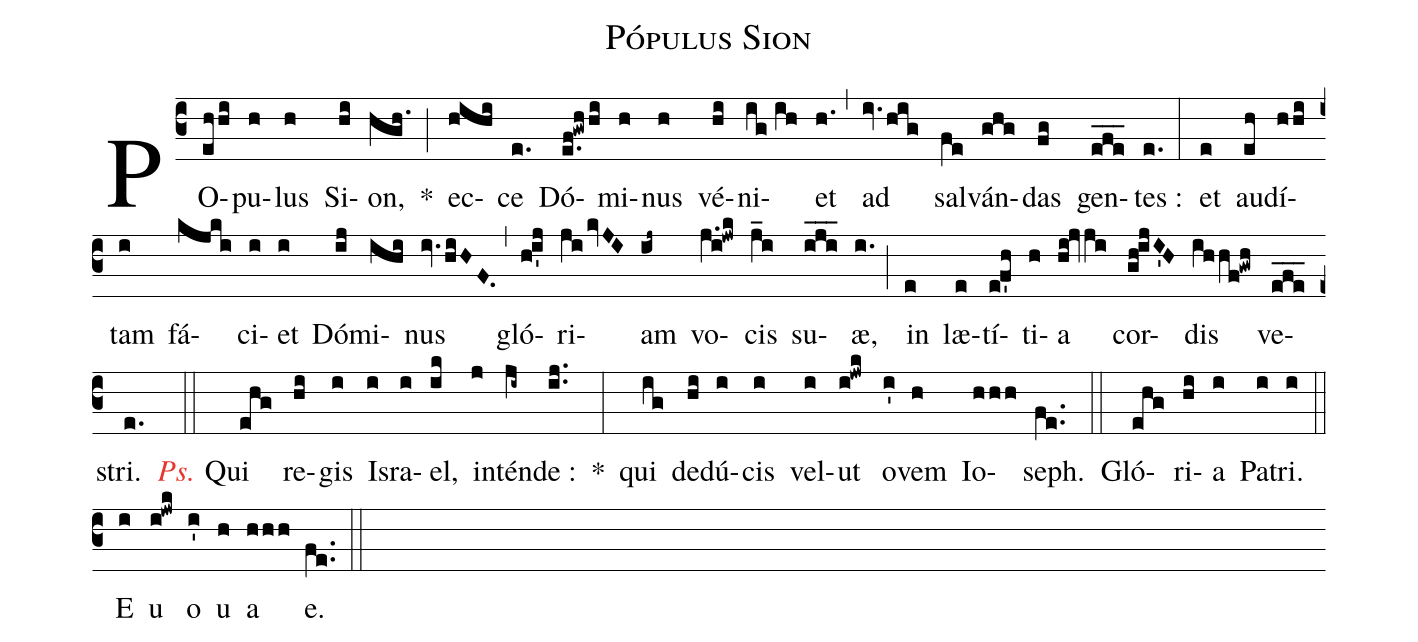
name: Pópulus Sion;
%%
PO-(c3ehhi)pu(h)lus(h) Si(hi)on,(hgh.) *(;)
ec-(hihi)ce(e.) Dó(e.f!gwhhi)mi(h)nus(h) vé(hi)ni(ig//ih)et(h.) (,)
ad(iv./hig) sal(fe)ván(ghg)das(fg) gen(efe___)tes :(e.) (:)
et(e) au(eh)dí(hhi)tam(i) fá(kjki)ci(i)et(i) Dó(ij)mi-(ihi)nus(iv./hiHF.) (,)
gló(h!i'j)ri(ji/kvJI)am(ij~) vo(j.i!jwk)cis(j_i) su(i_j_i_)æ,(i.) (;)
in(e) læ(e)tí(e!f'h)ti(h)a(hi!jvji) cor(gh!ijI'H)dis(ihhf!gwh) ve-(efe___)stri.(e.) (::)

<c><i>Ps.</i></c> Qui(ehg) re(hi)gis(i) I(i)sra(i)el,(ik) in(j)tén(ji~)de :(ij..) *(:)
qui(ig) de(hi)dú(i)cis(i) vel(i)ut(i!jwk) o(i')vem(h) Io(hhh)seph.(fe..) (::)

Gló(ehg)ri(hi)a(i) Pa(i)tri.(i) (::)
<eu>E(i) u(i!jwk) o(i') u(h) a(hhh) e.</eu>(fe..) (::)
